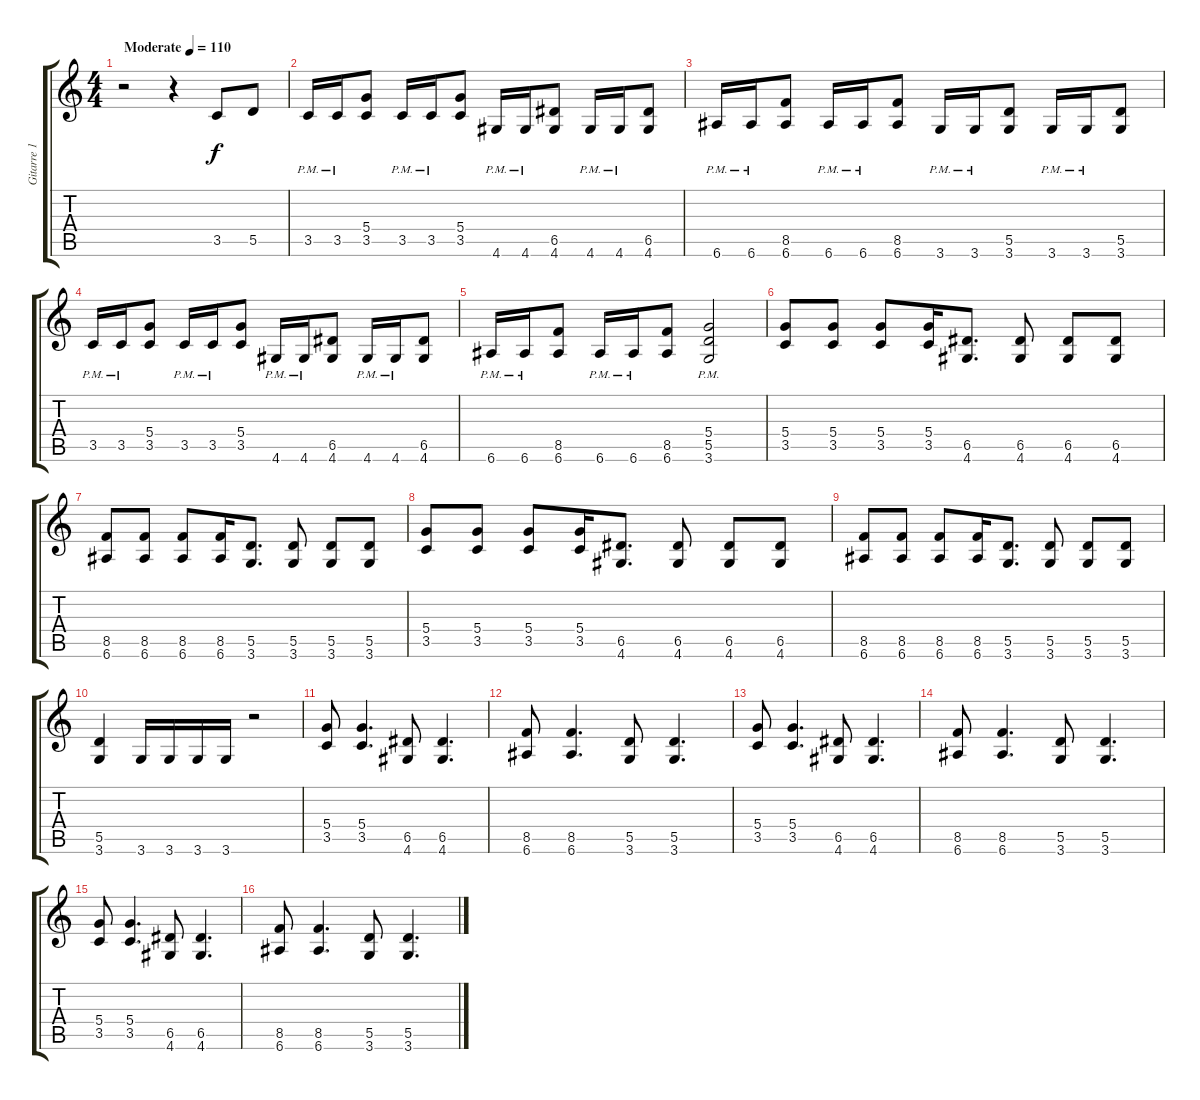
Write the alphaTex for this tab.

\track ("Gitarre 1" "Gitarre 1") {instrument distortionguitar}
\staff {score tabs}
\tuning (E4 B3 G3 D3 A2 E2) {hide}
\ts (4 4)
\tempo (110 "Moderate")
\clef g2
\ks c
r.2{dy f instrument distortionguitar} r.4 3.5.8 5.5.8 |
3.5{pm}.16 3.5{pm}.16 (5.4 3.5).8 3.5{pm}.16 3.5{pm}.16 (5.4 3.5).8 4.6{pm}.16 4.6{pm}.16 (6.5 4.6).8 4.6{pm}.16 4.6{pm}.16 (6.5 4.6).8 |
6.6{pm}.16 6.6{pm}.16 (8.5 6.6).8 6.6{pm}.16 6.6{pm}.16 (8.5 6.6).8 3.6{pm}.16 3.6{pm}.16 (5.5 3.6).8 3.6{pm}.16 3.6{pm}.16 (5.5 3.6).8 |
3.5{pm}.16 3.5{pm}.16 (5.4 3.5).8 3.5{pm}.16 3.5{pm}.16 (5.4 3.5).8 4.6{pm}.16 4.6{pm}.16 (6.5 4.6).8 4.6{pm}.16 4.6{pm}.16 (6.5 4.6).8 |
6.6{pm}.16 6.6{pm}.16 (8.5 6.6).8 6.6{pm}.16 6.6{pm}.16 (8.5 6.6).8 (5.4 5.5 3.6{pm}).2 |
(5.4 3.5).8 (5.4 3.5).8 (5.4 3.5).8 (5.4 3.5).16 (6.5 4.6).8{d} (6.5 4.6).8 (6.5 4.6).8 (6.5 4.6).8 |
(8.5 6.6).8 (8.5 6.6).8 (8.5 6.6).8 (8.5 6.6).16 (5.5 3.6).8{d} (5.5 3.6).8 (5.5 3.6).8 (5.5 3.6).8 |
(5.4 3.5).8 (5.4 3.5).8 (5.4 3.5).8 (5.4 3.5).16 (6.5 4.6).8{d} (6.5 4.6).8 (6.5 4.6).8 (6.5 4.6).8 |
(8.5 6.6).8 (8.5 6.6).8 (8.5 6.6).8 (8.5 6.6).16 (5.5 3.6).8{d} (5.5 3.6).8 (5.5 3.6).8 (5.5 3.6).8 |
(5.5 3.6).4 3.6.16 3.6.16 3.6.16 3.6.16 r.2 |
(5.4 3.5).8 (5.4 3.5).4{d} (6.5 4.6).8 (6.5 4.6).4{d} |
(8.5 6.6).8 (8.5 6.6).4{d} (5.5 3.6).8 (5.5 3.6).4{d} |
(5.4 3.5).8 (5.4 3.5).4{d} (6.5 4.6).8 (6.5 4.6).4{d} |
(8.5 6.6).8 (8.5 6.6).4{d} (5.5 3.6).8 (5.5 3.6).4{d} |
(5.4 3.5).8 (5.4 3.5).4{d} (6.5 4.6).8 (6.5 4.6).4{d} |
(8.5 6.6).8 (8.5 6.6).4{d} (5.5 3.6).8 (5.5 3.6).4{d}
